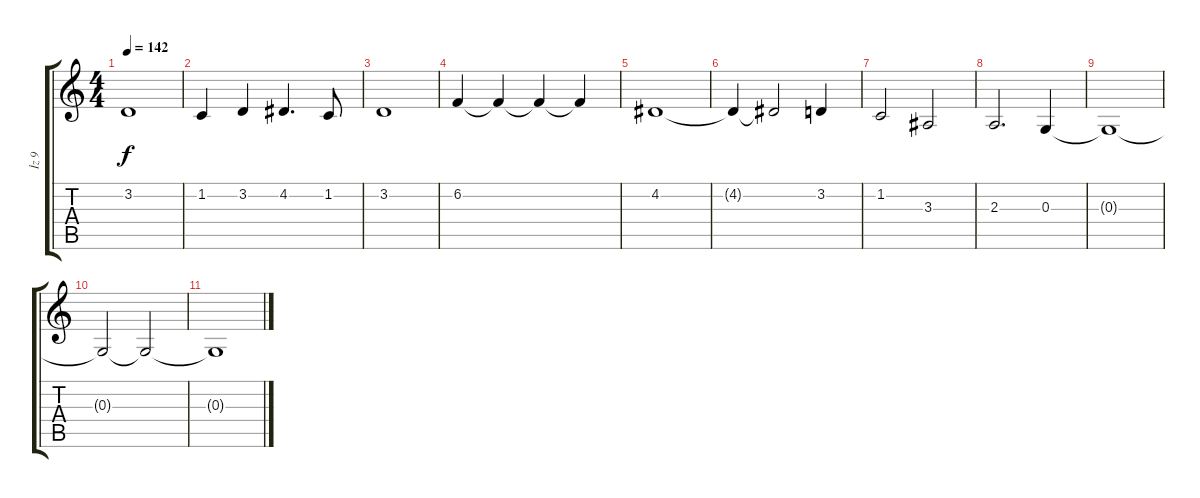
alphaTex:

\track ("İz 9" "İz 9") {instrument cello}
\staff {score tabs}
\tuning (E4 B3 G3 D3 A2 E2) {hide}
\ts (4 4)
\tempo 142
\clef g2
\ks c
3.2.1{dy f} |
1.2.4 3.2.4 4.2.4{d} 1.2.8 |
3.2.1 |
6.2.4 6.2{t}.4 6.2{t}.4 6.2{t}.4 |
4.2.1 |
4.2{t}.4 4.2{t}.2 3.2.4 |
1.2.2 3.3.2 |
2.3.2{d} 0.3.4 |
0.3{t}.1 |
0.3{t}.2 0.3{t}.2 |
0.3{t}.1
